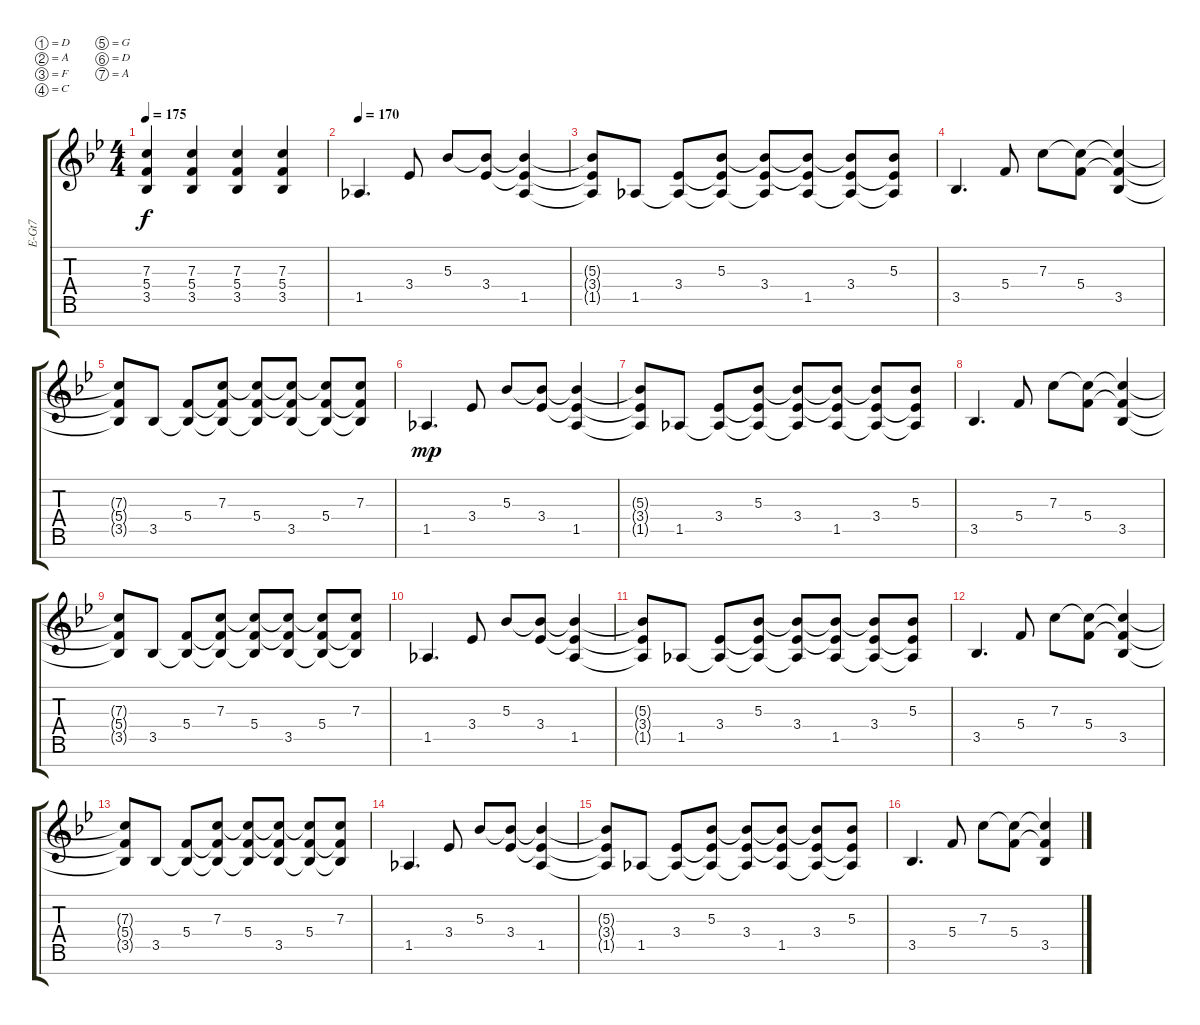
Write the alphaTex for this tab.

\defaultSystemsLayout 4
\bracketExtendMode groupsimilarinstruments
\otherSystemsTrackNameOrientation horizontal
\track ("Electric Guitar" "E-Gt7") {instrument distortionguitar}
\staff {score tabs}
\tuning (D4 A3 F3 C3 G2 D2 A1)
\ts (4 4)
\tempo 175
\clef g2
\ks bb
(7.3{t acc forcenatural} 5.4{t acc forcenatural} 3.5{t acc forcenatural}).4{dy f beam Up} (7.3{acc forcenatural} 5.4{acc forcenatural} 3.5{acc forcenatural}).4{beam Up} (7.3{acc forcenatural} 5.4{acc forcenatural} 3.5{acc forcenatural}).4{beam Up} (7.3{acc forcenatural} 5.4{acc forcenatural} 3.5{acc forcenatural}).4{beam Up} |
\tempo 170
1.5{acc b}.4{d beam Up} 3.4{acc forcenatural}.8{beam Up} 5.3{acc forcenatural}.8{beam Up} (3.4{acc forcenatural} 5.3{t acc forcenatural}).8{beam Up} (1.5{acc b} 3.4{t acc forcenatural} 5.3{t acc forcenatural}).4{beam Up} |
(1.5{t acc b} 3.4{t acc forcenatural} 5.3{t acc forcenatural}).8{beam Up} 1.5{acc b}.8{beam Up} (3.4{acc forcenatural} 1.5{t acc b}).8{beam Up} (5.3{acc forcenatural} 3.4{t acc forcenatural} 1.5{t acc b}).8{beam Up} (3.4{acc forcenatural} 5.3{t acc forcenatural} 1.5{t acc b}).8{beam Up} (1.5{acc b} 5.3{t acc forcenatural} 3.4{t acc forcenatural}).8{beam Up} (3.4{acc forcenatural} 5.3{t acc forcenatural} 1.5{t acc b}).8{beam Up} (5.3{acc forcenatural} 3.4{t acc forcenatural} 1.5{t acc b}).8{beam Up} |
3.5{acc forcenatural}.4{d beam Up} 5.4{acc forcenatural}.8{beam Up} 7.3{acc forcenatural}.8{beam Down} (7.3{t acc forcenatural} 5.4{acc forcenatural}).8{beam Down} (7.3{t acc forcenatural} 5.4{t acc forcenatural} 3.5{acc forcenatural}).4{beam Up} |
(7.3{t acc forcenatural} 5.4{t acc forcenatural} 3.5{t acc forcenatural}).8{beam Up} 3.5{acc forcenatural}.8{beam Up} (5.4{acc forcenatural} 3.5{t acc forcenatural}).8{beam Up} (7.3{acc forcenatural} 5.4{t acc forcenatural} 3.5{t acc forcenatural}).8{beam Up} (7.3{t acc forcenatural} 5.4{acc forcenatural} 3.5{t acc forcenatural}).8{beam Up} (7.3{t acc forcenatural} 5.4{t acc forcenatural} 3.5{acc forcenatural}).8{beam Up} (7.3{t acc forcenatural} 5.4{acc forcenatural} 3.5{t acc forcenatural}).8{beam Up} (7.3{acc forcenatural} 5.4{t acc forcenatural} 3.5{t acc forcenatural}).8{beam Up} |
1.5{acc b}.4{d dy mp beam Up} 3.4{acc forcenatural}.8{beam Up} 5.3{acc forcenatural}.8{beam Up} (3.4{acc forcenatural} 5.3{t acc forcenatural}).8{beam Up} (1.5{acc b} 3.4{t acc forcenatural} 5.3{t acc forcenatural}).4{beam Up} |
(1.5{t acc b} 3.4{t acc forcenatural} 5.3{t acc forcenatural}).8{beam Up} 1.5{acc b}.8{beam Up} (3.4{acc forcenatural} 1.5{t acc b}).8{beam Up} (5.3{acc forcenatural} 3.4{t acc forcenatural} 1.5{t acc b}).8{beam Up} (3.4{acc forcenatural} 5.3{t acc forcenatural} 1.5{t acc b}).8{beam Up} (1.5{acc b} 5.3{t acc forcenatural} 3.4{t acc forcenatural}).8{beam Up} (3.4{acc forcenatural} 5.3{t acc forcenatural} 1.5{t acc b}).8{beam Up} (5.3{acc forcenatural} 3.4{t acc forcenatural} 1.5{t acc b}).8{beam Up} |
3.5{acc forcenatural}.4{d beam Up} 5.4{acc forcenatural}.8{beam Up} 7.3{acc forcenatural}.8{beam Down} (7.3{t acc forcenatural} 5.4{acc forcenatural}).8{beam Down} (7.3{t acc forcenatural} 5.4{t acc forcenatural} 3.5{acc forcenatural}).4{beam Up} |
(7.3{t acc forcenatural} 5.4{t acc forcenatural} 3.5{t acc forcenatural}).8{beam Up} 3.5{acc forcenatural}.8{beam Up} (5.4{acc forcenatural} 3.5{t acc forcenatural}).8{beam Up} (7.3{acc forcenatural} 5.4{t acc forcenatural} 3.5{t acc forcenatural}).8{beam Up} (7.3{t acc forcenatural} 5.4{acc forcenatural} 3.5{t acc forcenatural}).8{beam Up} (7.3{t acc forcenatural} 5.4{t acc forcenatural} 3.5{acc forcenatural}).8{beam Up} (7.3{t acc forcenatural} 5.4{acc forcenatural} 3.5{t acc forcenatural}).8{beam Up} (7.3{acc forcenatural} 5.4{t acc forcenatural} 3.5{t acc forcenatural}).8{beam Up} |
1.5{acc b}.4{d beam Up} 3.4{acc forcenatural}.8{beam Up} 5.3{acc forcenatural}.8{beam Up} (3.4{acc forcenatural} 5.3{t acc forcenatural}).8{beam Up} (1.5{acc b} 3.4{t acc forcenatural} 5.3{t acc forcenatural}).4{beam Up} |
(1.5{t acc b} 3.4{t acc forcenatural} 5.3{t acc forcenatural}).8{beam Up} 1.5{acc b}.8{beam Up} (3.4{acc forcenatural} 1.5{t acc b}).8{beam Up} (5.3{acc forcenatural} 3.4{t acc forcenatural} 1.5{t acc b}).8{beam Up} (3.4{acc forcenatural} 5.3{t acc forcenatural} 1.5{t acc b}).8{beam Up} (1.5{acc b} 5.3{t acc forcenatural} 3.4{t acc forcenatural}).8{beam Up} (3.4{acc forcenatural} 5.3{t acc forcenatural} 1.5{t acc b}).8{beam Up} (5.3{acc forcenatural} 3.4{t acc forcenatural} 1.5{t acc b}).8{beam Up} |
3.5{acc forcenatural}.4{d beam Up} 5.4{acc forcenatural}.8{beam Up} 7.3{acc forcenatural}.8{beam Down} (7.3{t acc forcenatural} 5.4{acc forcenatural}).8{beam Down} (7.3{t acc forcenatural} 5.4{t acc forcenatural} 3.5{acc forcenatural}).4{beam Up} |
(7.3{t acc forcenatural} 5.4{t acc forcenatural} 3.5{t acc forcenatural}).8{beam Up} 3.5{acc forcenatural}.8{beam Up} (5.4{acc forcenatural} 3.5{t acc forcenatural}).8{beam Up} (7.3{acc forcenatural} 5.4{t acc forcenatural} 3.5{t acc forcenatural}).8{beam Up} (7.3{t acc forcenatural} 5.4{acc forcenatural} 3.5{t acc forcenatural}).8{beam Up} (7.3{t acc forcenatural} 5.4{t acc forcenatural} 3.5{acc forcenatural}).8{beam Up} (7.3{t acc forcenatural} 5.4{acc forcenatural} 3.5{t acc forcenatural}).8{beam Up} (7.3{acc forcenatural} 5.4{t acc forcenatural} 3.5{t acc forcenatural}).8{beam Up} |
1.5{acc b}.4{d beam Up} 3.4{acc forcenatural}.8{beam Up} 5.3{acc forcenatural}.8{beam Up} (3.4{acc forcenatural} 5.3{t acc forcenatural}).8{beam Up} (1.5{acc b} 3.4{t acc forcenatural} 5.3{t acc forcenatural}).4{beam Up} |
(1.5{t acc b} 3.4{t acc forcenatural} 5.3{t acc forcenatural}).8{beam Up} 1.5{acc b}.8{beam Up} (3.4{acc forcenatural} 1.5{t acc b}).8{beam Up} (5.3{acc forcenatural} 3.4{t acc forcenatural} 1.5{t acc b}).8{beam Up} (3.4{acc forcenatural} 5.3{t acc forcenatural} 1.5{t acc b}).8{beam Up} (1.5{acc b} 5.3{t acc forcenatural} 3.4{t acc forcenatural}).8{beam Up} (3.4{acc forcenatural} 5.3{t acc forcenatural} 1.5{t acc b}).8{beam Up} (5.3{acc forcenatural} 3.4{t acc forcenatural} 1.5{t acc b}).8{beam Up} |
3.5{acc forcenatural}.4{d beam Up} 5.4{acc forcenatural}.8{beam Up} 7.3{acc forcenatural}.8{beam Down} (7.3{t acc forcenatural} 5.4{acc forcenatural}).8{beam Down} (7.3{t acc forcenatural} 5.4{t acc forcenatural} 3.5{acc forcenatural}).4{beam Up}
